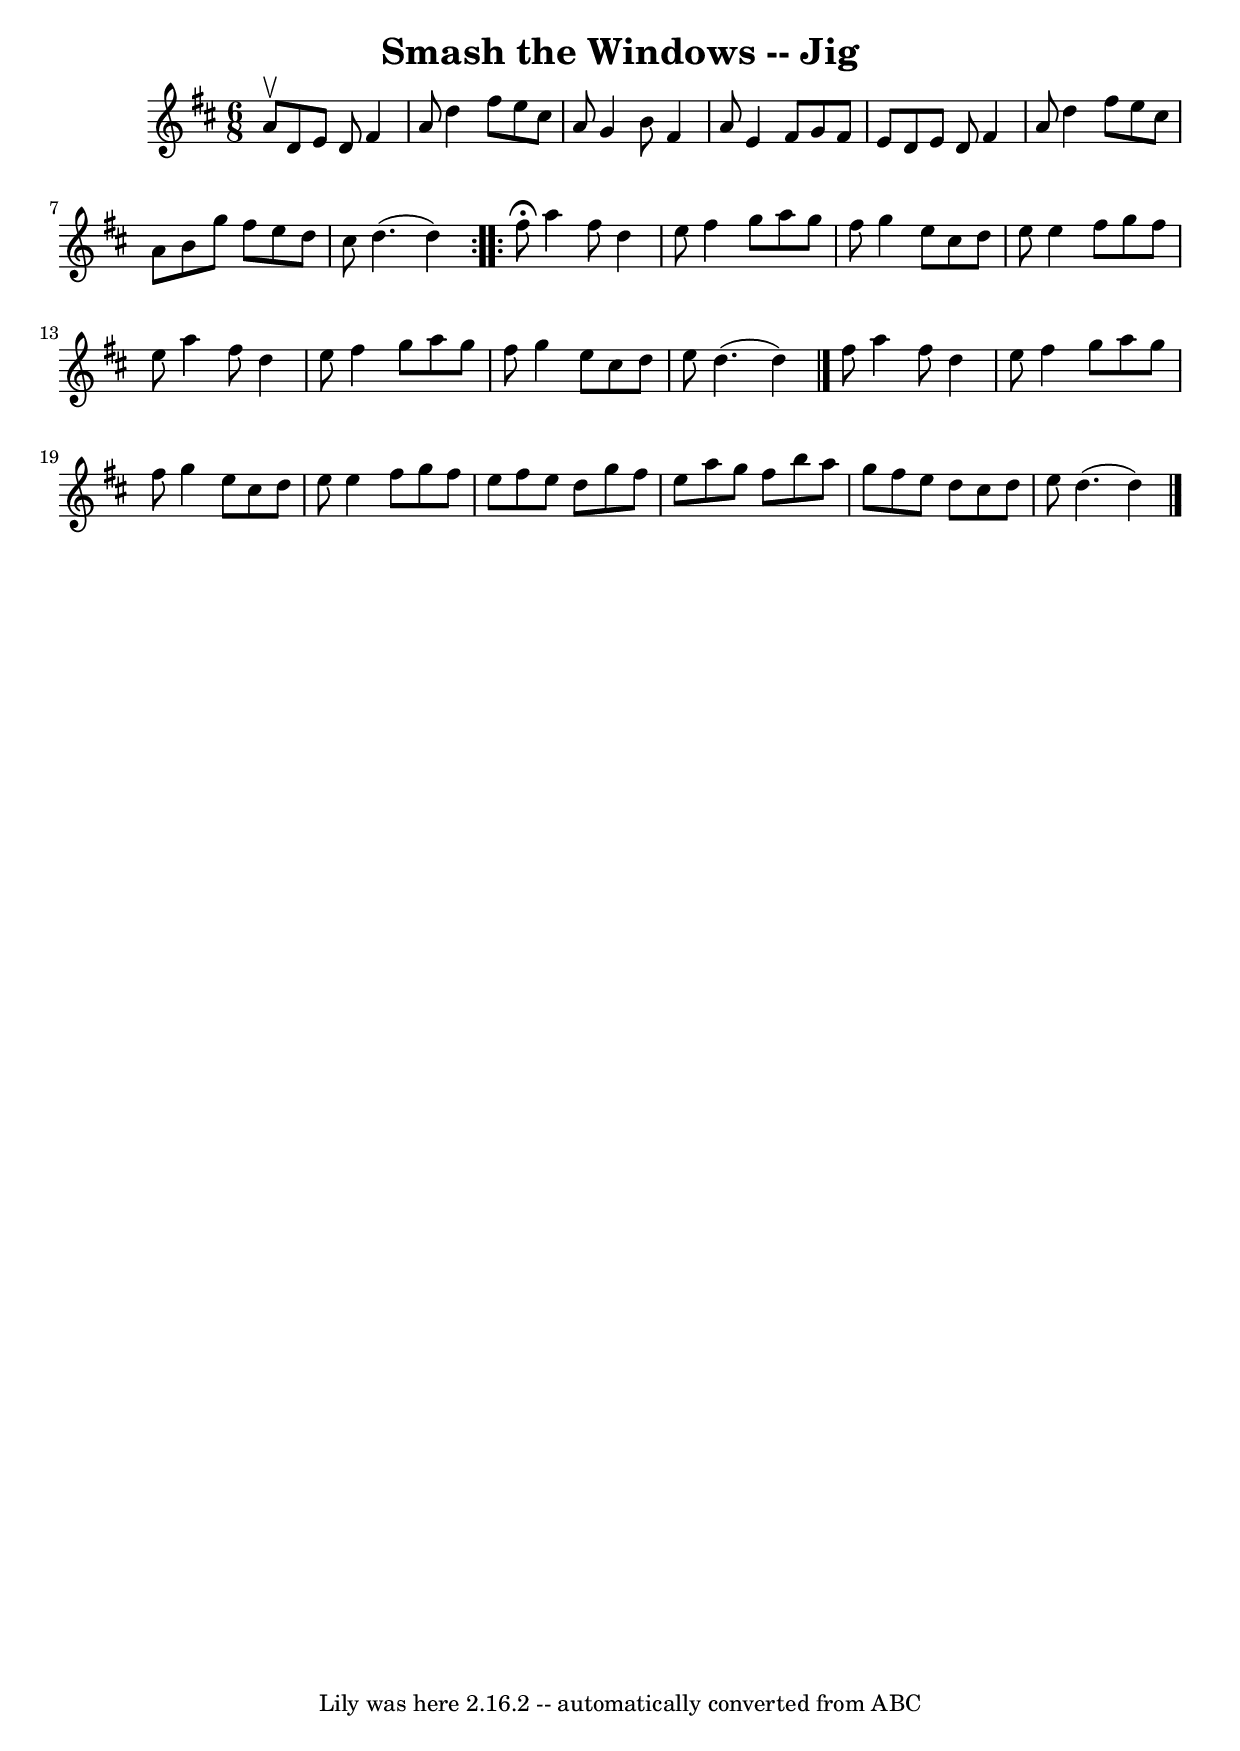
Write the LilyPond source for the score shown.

\version "2.7.40"
\include "Mammoth.ily"
\header {
	%% book = "Ryan's Mammoth Collection"
	crossRefNumber = "1"
	footnotes = "\\\\88 459"
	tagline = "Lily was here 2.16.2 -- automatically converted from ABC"
	title = "Smash the Windows -- Jig"
}
voicedefault =  {


\repeat volta 2 {
\time 6/8 
\key d \major a'8^\upbow |
 d'8 e'8 d'8 fis'4   
 a'8    |
 d''4 fis''8 e''8 cis''8 a'8    |
 g'4    
b'8 fis'4 a'8    |
 e'4 fis'8 g'8 fis'8 e'8    
|
 d'8 e'8 d'8 fis'4 a'8    |
 d''4 fis''8    
e''8 cis''8 a'8    |
 b'8 g''8 fis''8 e''8 d''8    
cis''8    |
 d''4. (d''4)   }     \repeat volta 2 { fis''8 
^\fermata |
 a''4 fis''8 d''4 e''8    |
 fis''4    
g''8 a''8 g''8 fis''8    |
 g''4 e''8 cis''8 d''8    
e''8    |
 e''4 fis''8 g''8 fis''8 e''8    |
     
a''4 fis''8 d''4 e''8    |
 fis''4 g''8 a''8 g''8    
fis''8    |
 g''4 e''8 cis''8 d''8 e''8    |
 d''4. 
(d''4) \bar "|." fis''8  |
 a''4 fis''8 d''4 e''8  
  |
 fis''4 g''8 a''8 g''8 fis''8    |
 g''4    
e''8 cis''8 d''8 e''8    |
 e''4 fis''8 g''8 fis''8   
 e''8    |
 fis''8 e''8 d''8 g''8 fis''8 e''8    
|
 a''8 g''8 fis''8 b''8 a''8 g''8    |
 fis''8  
 e''8 d''8 cis''8 d''8 e''8    |
 d''4. (d''4)   
\bar "|."   }
}

\score{
    <<

	\context Staff="default"
	{
	    \voicedefault 
	}

    >>
	\layout {
	}
	\midi {}
}
